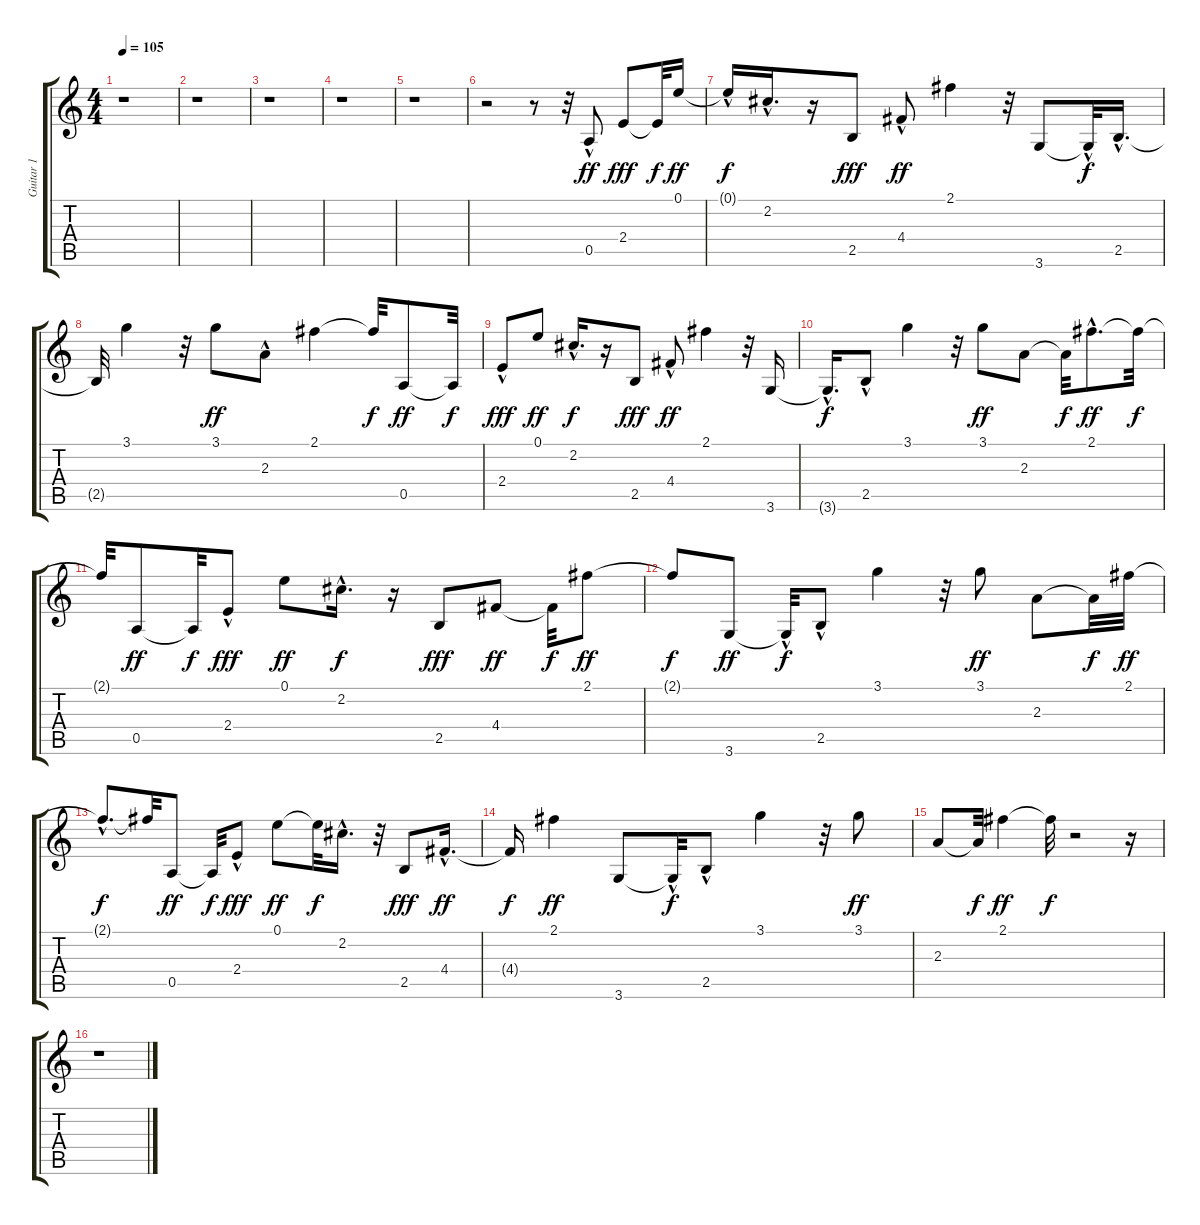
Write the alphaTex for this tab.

\track ("Guitar 1" "Guitar 1") {instrument acousticguitarsteel}
\staff {score tabs}
\tuning (E4 B3 G3 D3 A2 E2) {hide}
\ts (4 4)
\tempo 105
\clef g2
\ks c
r.1{dy f} |
r.1 |
r.1 |
r.1 |
r.1 |
r.2 r.8 r.32 0.5{hac}.8{dy ff} 2.4.8{dy fff} 2.4{t}.32{dy f} 0.1.16{dy ff} |
0.1{hac t}.16{dy f} 2.2{hac}.16{d} r.16 2.5.8{dy fff} 4.4{hac}.8{dy ff} 2.1.4 r.32 3.6.8 3.6{hac t}.32{dy f} 2.5{hac}.16{d} |
2.5{t}.32 3.1.4 r.32 3.1.8{dy ff} 2.3{hac}.8 2.1.4 2.1{t}.32{dy f} 0.5.8{dy ff} 0.5{t}.32{dy f} |
2.4{hac}.8{dy fff} 0.1.8{dy ff} 2.2{hac}.16{d dy f} r.16 2.5.8{dy fff} 4.4{hac}.8{dy ff} 2.1.4 r.32 3.6.16 |
3.6{hac t}.16{d dy f} 2.5{hac}.8 3.1.4 r.32 3.1.8{dy ff} 2.3.8 2.3{t}.32{dy f} 2.1{hac}.8{d dy ff} 2.1{t}.32{dy f} |
2.1{t}.32 0.5.8{dy ff} 0.5{t}.32{dy f} 2.4{hac}.8{dy fff} 0.1.8{dy ff} 2.2{hac}.16{d dy f} r.16 2.5.8{dy fff} 4.4.8{dy ff} 4.4{t}.32{dy f} 2.1.8{dy ff} |
2.1{t}.8{dy f} 3.6.8{dy ff} 3.6{hac t}.32{dy f} 2.5{hac}.8 3.1.4 r.32 3.1.8{dy ff} 2.3.8 2.3{t}.32{dy f} 2.1.32{dy ff} |
2.1{hac t}.8{d dy f} 2.1{t}.32 0.5.8{dy ff} 0.5{t}.32{dy f} 2.4{hac}.8{dy fff} 0.1.8{dy ff} 0.1{t}.32{dy f} 2.2{hac}.16{d} r.32 2.5.8{dy fff} 4.4{hac}.16{d dy ff} |
4.4{t}.16{dy f} 2.1.4{dy ff} 3.6.8 3.6{hac t}.32{dy f} 2.5{hac}.8 3.1.4 r.32 3.1.8{dy ff} |
2.3.8 2.3{t}.32{dy f} 2.1.4{dy ff} 2.1{t}.32{dy f} r.2 r.16 |
r.1
